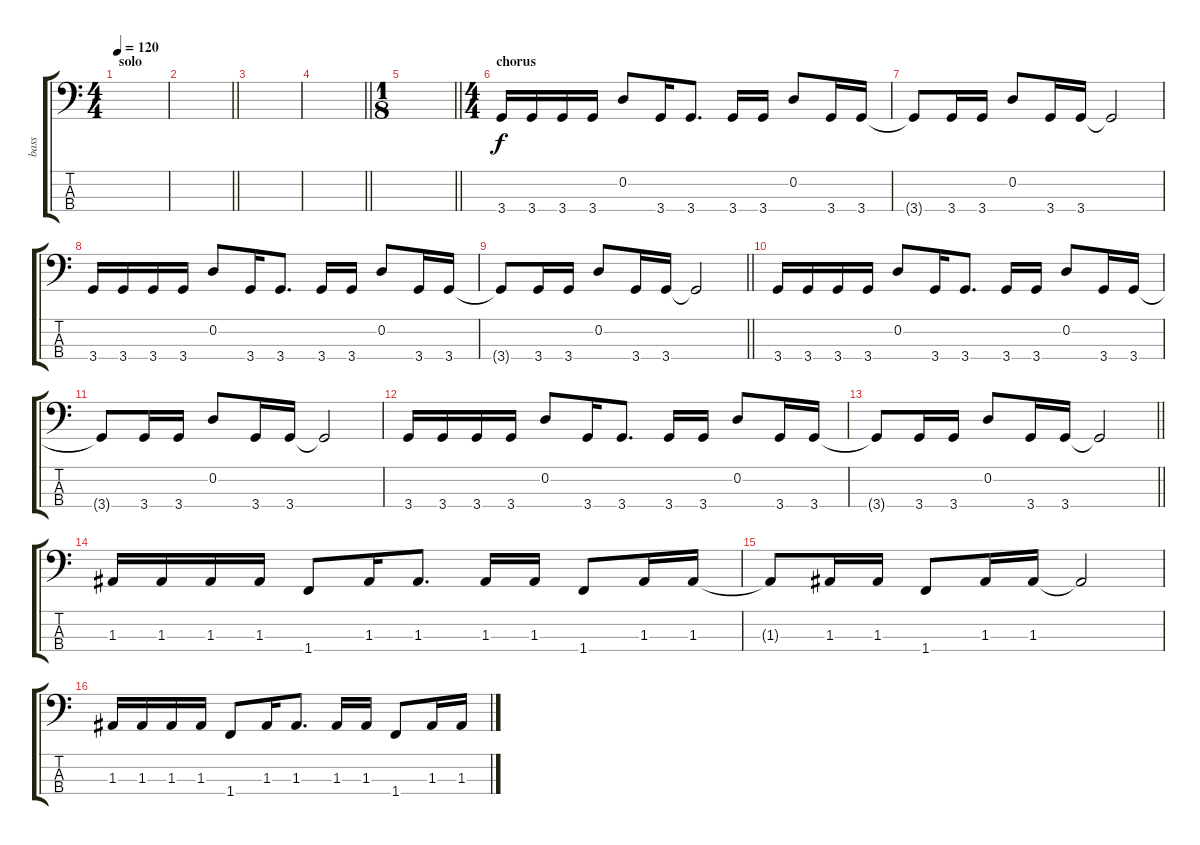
\track ("bass" "bass") {instrument electricbassfinger}
\staff {score tabs}
\tuning (G2 D2 A1 E1) {hide}
\ts (4 4)
\section ("" "solo")
\tempo 120
\clef f4
\ks c
|
\barLineRight lightlight
|
|
\barLineRight lightlight
|
\ts (1 8)
\barLineRight lightlight
|
\ts (4 4)
\section ("" "chorus ")
3.4.16 3.4.16 3.4.16 3.4.16 0.2.8 3.4.16 3.4.8{d} 3.4.16 3.4.16 0.2.8 3.4.16 3.4.16 |
3.4{t}.8 3.4.16 3.4.16 0.2.8 3.4.16 3.4.16 3.4{t}.2 |
3.4.16 3.4.16 3.4.16 3.4.16 0.2.8 3.4.16 3.4.8{d} 3.4.16 3.4.16 0.2.8 3.4.16 3.4.16 |
\barLineRight lightlight
3.4{t}.8 3.4.16 3.4.16 0.2.8 3.4.16 3.4.16 3.4{t}.2 |
3.4.16 3.4.16 3.4.16 3.4.16 0.2.8 3.4.16 3.4.8{d} 3.4.16 3.4.16 0.2.8 3.4.16 3.4.16 |
3.4{t}.8 3.4.16 3.4.16 0.2.8 3.4.16 3.4.16 3.4{t}.2 |
3.4.16 3.4.16 3.4.16 3.4.16 0.2.8 3.4.16 3.4.8{d} 3.4.16 3.4.16 0.2.8 3.4.16 3.4.16 |
\barLineRight lightlight
3.4{t}.8 3.4.16 3.4.16 0.2.8 3.4.16 3.4.16 3.4{t}.2 |
1.3.16 1.3.16 1.3.16 1.3.16 1.4.8 1.3.16 1.3.8{d} 1.3.16 1.3.16 1.4.8 1.3.16 1.3.16 |
1.3{t}.8 1.3.16 1.3.16 1.4.8 1.3.16 1.3.16 1.3{t}.2 |
1.3.16 1.3.16 1.3.16 1.3.16 1.4.8 1.3.16 1.3.8{d} 1.3.16 1.3.16 1.4.8 1.3.16 1.3.16
